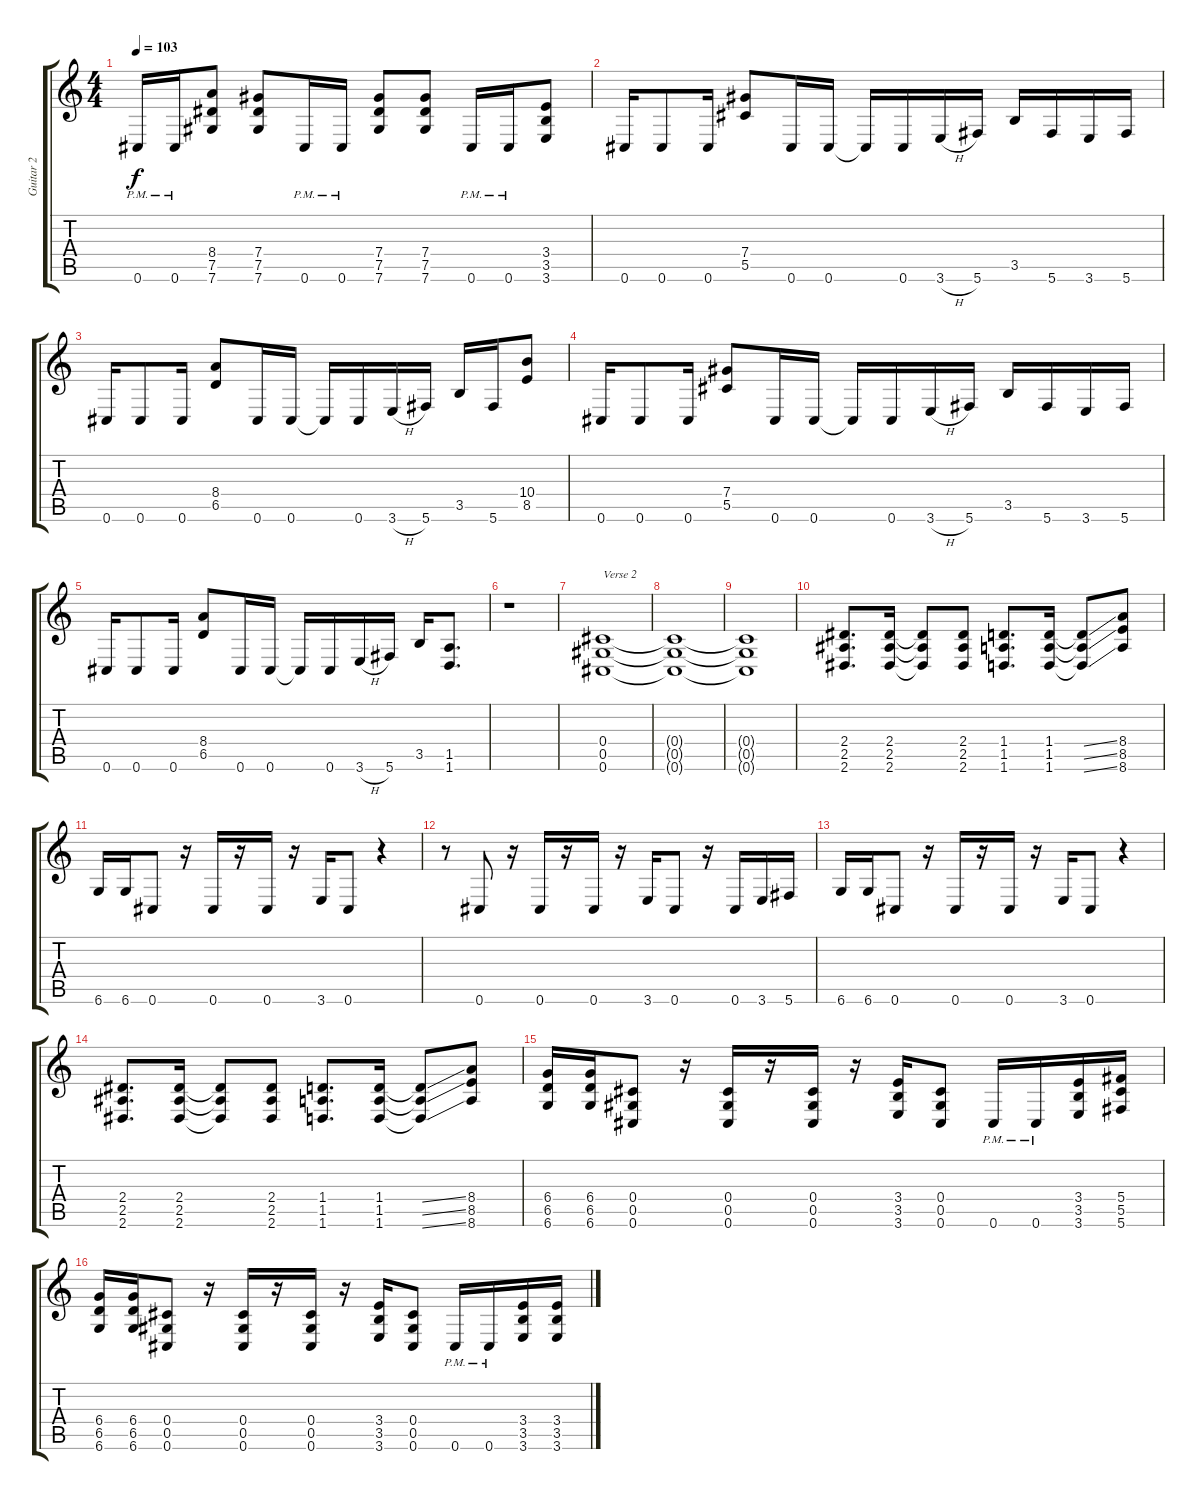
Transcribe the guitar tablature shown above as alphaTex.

\track ("Guitar 2" "Guitar 2") {instrument distortionguitar}
\staff {score tabs}
\tuning (Eb4 Bb3 Gb3 Db3 Ab2 Db2) {hide}
\ts (4 4)
\tempo 103
\clef g2
\ks c
0.6{pm}.16{dy f} 0.6{pm}.16 (8.4 7.5 7.6).8 (7.4 7.5 7.6).8 0.6{pm}.16 0.6{pm}.16 (7.4 7.5 7.6).8 (7.4 7.5 7.6).8 0.6{pm}.16 0.6{pm}.16 (3.4 3.5 3.6).8 |
0.6.16 0.6.8 0.6.16 (7.4 5.5).8 0.6.16 0.6.16 0.6{t}.16 0.6.16 3.6{h}.16 5.6.16 3.5.16 5.6.16 3.6.16 5.6.16 |
0.6.16 0.6.8 0.6.16 (8.4 6.5).8 0.6.16 0.6.16 0.6{t}.16 0.6.16 3.6{h}.16 5.6.16 3.5.16 5.6.16 (10.4 8.5).8 |
0.6.16 0.6.8 0.6.16 (7.4 5.5).8 0.6.16 0.6.16 0.6{t}.16 0.6.16 3.6{h}.16 5.6.16 3.5.16 5.6.16 3.6.16 5.6.16 |
0.6.16 0.6.8 0.6.16 (8.4 6.5).8 0.6.16 0.6.16 0.6{t}.16 0.6.16 3.6{h}.16 5.6.16 3.5.16 (1.5 1.6).8{d} |
r.1 |
(0.4 0.5 0.6).1{txt "Verse 2"} |
(0.4{t} 0.5{t} 0.6{t}).1 |
(0.4{t} 0.5{t} 0.6{t}).1 |
(2.4 2.5 2.6).8{d} (2.4 2.5 2.6).16 (2.4{t} 2.5{t} 2.6{t}).8 (2.4 2.5 2.6).8 (1.4 1.5 1.6).8{d} (1.4 1.5 1.6).16 (1.4{ss t} 1.5{ss t} 1.6{ss t}).8 (8.4 8.5 8.6).8 |
6.6.16 6.6.16 0.6.8 r.16 0.6.16 r.16 0.6.16 r.16 3.6.16 0.6.8 r.4 |
r.8 0.6.8 r.16 0.6.16 r.16 0.6.16 r.16 3.6.16 0.6.8 r.16 0.6.16 3.6.16 5.6.16 |
6.6.16 6.6.16 0.6.8 r.16 0.6.16 r.16 0.6.16 r.16 3.6.16 0.6.8 r.4 |
(2.4 2.5 2.6).8{d} (2.4 2.5 2.6).16 (2.4{t} 2.5{t} 2.6{t}).8 (2.4 2.5 2.6).8 (1.4 1.5 1.6).8{d} (1.4 1.5 1.6).16 (1.4{ss t} 1.5{ss t} 1.6{ss t}).8 (8.4 8.5 8.6).8 |
(6.4 6.5 6.6).16 (6.4 6.5 6.6).16 (0.4 0.5 0.6).8 r.16 (0.4 0.5 0.6).16 r.16 (0.4 0.5 0.6).16 r.16 (3.4 3.5 3.6).16 (0.4 0.5 0.6).8 0.6{pm}.16 0.6{pm}.16 (3.4 3.5 3.6).16 (5.4 5.5 5.6).16 |
(6.4 6.5 6.6).16 (6.4 6.5 6.6).16 (0.4 0.5 0.6).8 r.16 (0.4 0.5 0.6).16 r.16 (0.4 0.5 0.6).16 r.16 (3.4 3.5 3.6).16 (0.4 0.5 0.6).8 0.6{pm}.16 0.6{pm}.16 (3.4 3.5 3.6).16 (3.4 3.5 3.6).16
